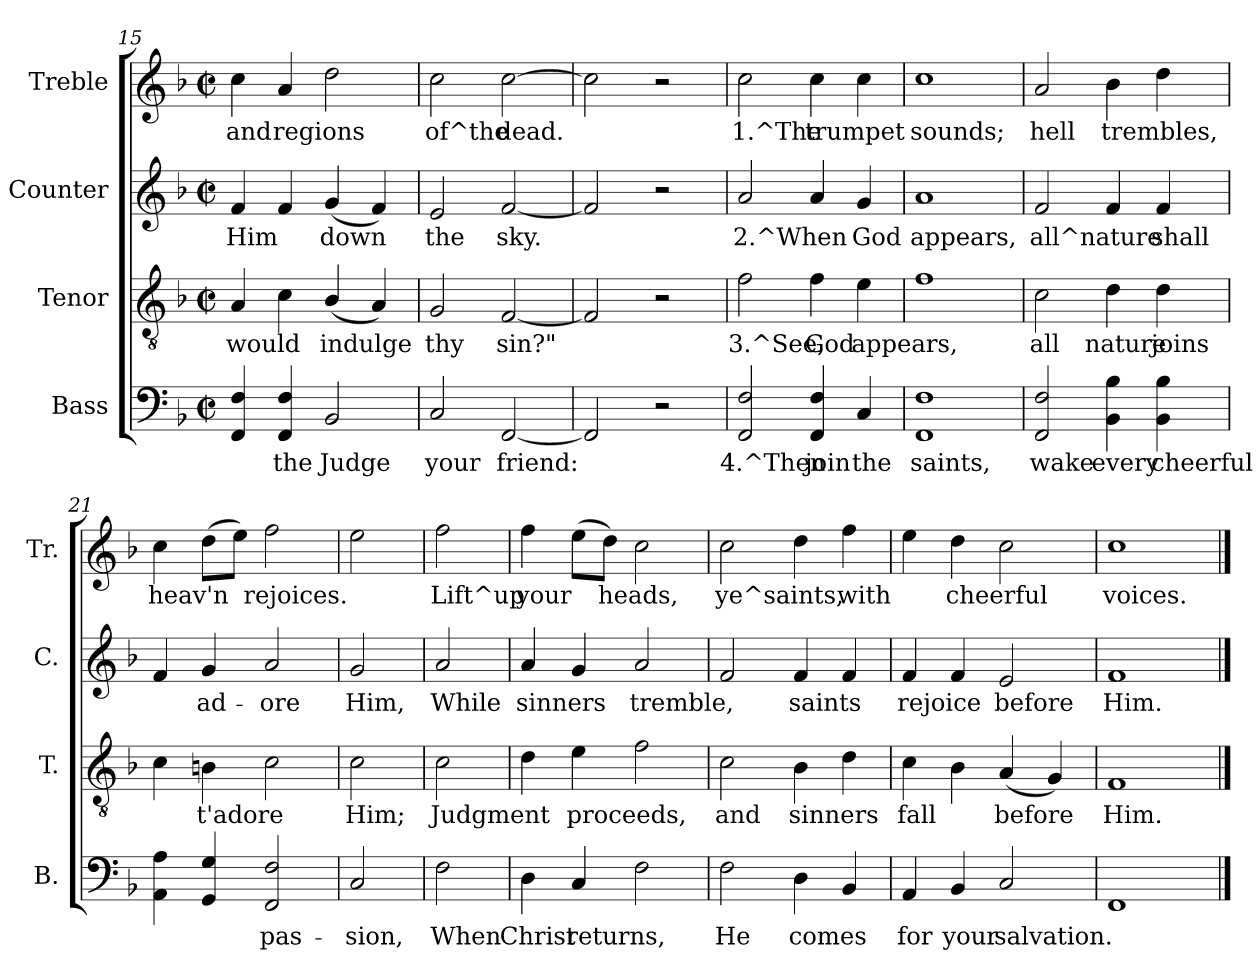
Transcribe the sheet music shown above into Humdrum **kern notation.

**kern	**text	**kern	**text	**kern	**text	**kern	**text
*part4	*part4	*part3	*part3	*part2	*part2	*part1	*part1
*staff4	*staff4	*staff3	*staff3	*staff2	*staff2	*staff1	*staff1
*I"Bass	*	*I"Tenor	*	*I"Counter	*	*I"Treble	*
*I'B.	*	*I'T.	*	*I'C.	*	*I'Tr.	*
*clefF4	*	*clefGv2	*	*clefG2	*	*clefG2	*
*k[b-]	*	*k[b-]	*	*k[b-]	*	*k[b-]	*
*F:	*	*F:	*	*F:	*	*F:	*
*M2/2	*	*M2/2	*	*M2/2	*	*M2/2	*
*met(c|)	*	*met(c|)	*	*met(c|)	*	*met(c|)	*
=15	=15	=15	=15	=15	=15	=15	=15
!	!LO:LY:b:rj	!	!LO:LY:b:rj	!	!LO:LY:b:rj	!	!LO:LY:b:rj
4F/ 4FF/	.	4A/	would	4f/	Him	4cc\	and
!	!LO:LY:b:rj	!	!LO:LY:b:rj	!	!LO:LY:b:rj	!	!LO:LY:b:rj
4F/ 4FF/	the	4c\	.	4f/	.	4a/	regions
!	!LO:LY:b:rj	!	!LO:LY:b:rj	!	!LO:LY:b:rj	!	!LO:LY:b:rj
2BB-/	Judge	(<4B-/	indulge	(<4g/	down	2dd\	.
!	!	!	!LO:LY:b:rj	!	!LO:LY:b:rj	!	!
.	.	4A/)	.	4f/)	.	.	.
=16	=16	=16	=16	=16	=16	=16	=16
!	!LO:LY:b:rj	!	!LO:LY:b:rj	!	!LO:LY:b:rj	!	!LO:LY:b:rj
2C/	your	2G/	thy	2e/	the	2cc\	of^the
!	!LO:LY:b:rj	!	!LO:LY:b:rj	!	!LO:LY:b:rj	!	!LO:LY:b:rj
[<2FF/	friend:	[<2F/	sin?"	[<2f/	sky.	[>2cc\	dead.
=17	=17	=17	=17	=17	=17	=17	=17
!	!LO:LY:b:rj	!	!LO:LY:b:rj	!	!LO:LY:b:rj	!	!LO:LY:b:rj
2FF/]	.	2F/]	.	2f/]	.	2cc\]	.
2r	.	2r	.	2r	.	2r	.
!!LO:PB:g=z
=18	=18	=18	=18	=18	=18	=18	=18
!	!LO:LY:b:rj	!	!LO:LY:b:rj	!	!LO:LY:b:rj	!	!LO:LY:b:rj
2F/ 2FF/	4.^Then	2f\	3.^See,	2a/	2.^When	2cc\	1.^The
!	!LO:LY:b:rj	!	!LO:LY:b:rj	!	!LO:LY:b:rj	!	!LO:LY:b:rj
4F/ 4FF/	join	4f\	God	4a/	.	4cc\	trumpet
!	!LO:LY:b:rj	!	!LO:LY:b:rj	!	!LO:LY:b:rj	!	!LO:LY:b:rj
4C/	the	4e\	appears,	4g/	God	4cc\	.
=19	=19	=19	=19	=19	=19	=19	=19
!	!LO:LY:b:rj	!	!LO:LY:b:rj	!	!LO:LY:b:rj	!	!LO:LY:b:rj
1F 1FF	saints,	1f	.	1a	appears,	1cc	sounds;
=20	=20	=20	=20	=20	=20	=20	=20
!	!LO:LY:b:rj	!	!LO:LY:b:rj	!	!LO:LY:b:rj	!	!LO:LY:b:rj
2F/ 2FF/	wake	2c\	all	2f/	all^nature	2a/	hell
!	!LO:LY:b:rj	!	!LO:LY:b:rj	!	!LO:LY:b:rj	!	!LO:LY:b:rj
4B-\ 4BB-\	every	4d\	nature	4f/	.	4b-\	trembles,
!	!LO:LY:b:rj	!	!LO:LY:b:rj	!	!LO:LY:b:rj	!	!LO:LY:b:rj
4B-\ 4BB-\	cheerful	4d\	joins	4f/	shall	4dd\	.
=21	=21	=21	=21	=21	=21	=21	=21
!	!LO:LY:b:rj	!	!LO:LY:b:rj	!	!LO:LY:b:rj	!	!LO:LY:b:rj
4A\ 4AA\	.	4c\	.	4f/	.	4cc\	heav'n
!	!LO:LY:b:rj	!	!LO:LY:b:rj	!	!LO:LY:b:rj	!	!LO:LY:b:rj
4G/ 4GG/	.	4Bn\	t'adore	4g/	ad-	(>8dd\L	.
!	!	!	!	!	!	!	!LO:LY:b:rj
.	.	.	.	.	.	8ee\J)	.
!	!LO:LY:b:rj	!	!LO:LY:b:rj	!	!LO:LY:b:rj	!	!LO:LY:b:rj
2F/ 2FF/	pas-	2c\	.	2a/	-ore	2ff\	rejoices.
=22	=22	=22	=22	=22	=22	=22	=22
!	!LO:LY:b:rj	!	!LO:LY:b:rj	!	!LO:LY:b:rj	!	!LO:LY:b:rj
2C/	-sion,	2c\	Him;	2g/	Him,	2ee\	.
=23	=23	=23	=23	=23	=23	=23	=23
!	!LO:LY:b:rj	!	!LO:LY:b:rj	!	!LO:LY:b:rj	!	!LO:LY:b:rj
2F\	When	2c\	Judgment	2a/	While	2ff\	Lift^up
=24	=24	=24	=24	=24	=24	=24	=24
!	!LO:LY:b:rj	!	!LO:LY:b:rj	!	!LO:LY:b:rj	!	!LO:LY:b:rj
4D\	Christ	4d\	.	4a/	sinners	4ff\	your
!	!LO:LY:b:rj	!	!LO:LY:b:rj	!	!LO:LY:b:rj	!	!LO:LY:b:rj
4C/	returns,	4e\	proceeds,	4g/	.	(>8ee\L	.
!	!	!	!	!	!	!	!LO:LY:b:rj
.	.	.	.	.	.	8dd\J)	heads,
!	!LO:LY:b:rj	!	!LO:LY:b:rj	!	!LO:LY:b:rj	!	!LO:LY:b:rj
2F\	.	2f\	.	2a/	tremble,	2cc\	.
=25	=25	=25	=25	=25	=25	=25	=25
!	!LO:LY:b:rj	!	!LO:LY:b:rj	!	!LO:LY:b:rj	!	!LO:LY:b:rj
2F\	He	2c\	and	2f/	.	2cc\	ye^saints,
!	!LO:LY:b:rj	!	!LO:LY:b:rj	!	!LO:LY:b:rj	!	!LO:LY:b:rj
4D\	comes	4B-\	sinners	4f/	saints	4dd\	.
!	!LO:LY:b:rj	!	!LO:LY:b:rj	!	!LO:LY:b:rj	!	!LO:LY:b:rj
4BB-/	.	4d\	.	4f/	.	4ff\	with
=26	=26	=26	=26	=26	=26	=26	=26
!	!LO:LY:b:rj	!	!LO:LY:b:rj	!	!LO:LY:b:rj	!	!LO:LY:b:rj
4AA/	for	4c\	fall	4f/	rejoice	4ee\	.
!	!LO:LY:b:rj	!	!LO:LY:b:rj	!	!LO:LY:b:rj	!	!LO:LY:b:rj
4BB-/	your	4B-\	.	4f/	.	4dd\	cheerful
!	!LO:LY:b:rj	!	!LO:LY:b:rj	!	!LO:LY:b:rj	!	!LO:LY:b:rj
2C/	salvation.	(<4A/	before	2e/	before	2cc\	.
!	!	!	!LO:LY:b:rj	!	!	!	!
.	.	4G/)	.	.	.	.	.
=27	=27	=27	=27	=27	=27	=27	=27
!	!LO:LY:b:rj	!	!LO:LY:b:rj	!	!LO:LY:b:rj	!	!LO:LY:b:rj
1FF	.	1F	Him.	1f	Him.	1cc	voices.
==	==	==	==	==	==	==	==
*-	*-	*-	*-	*-	*-	*-	*-
